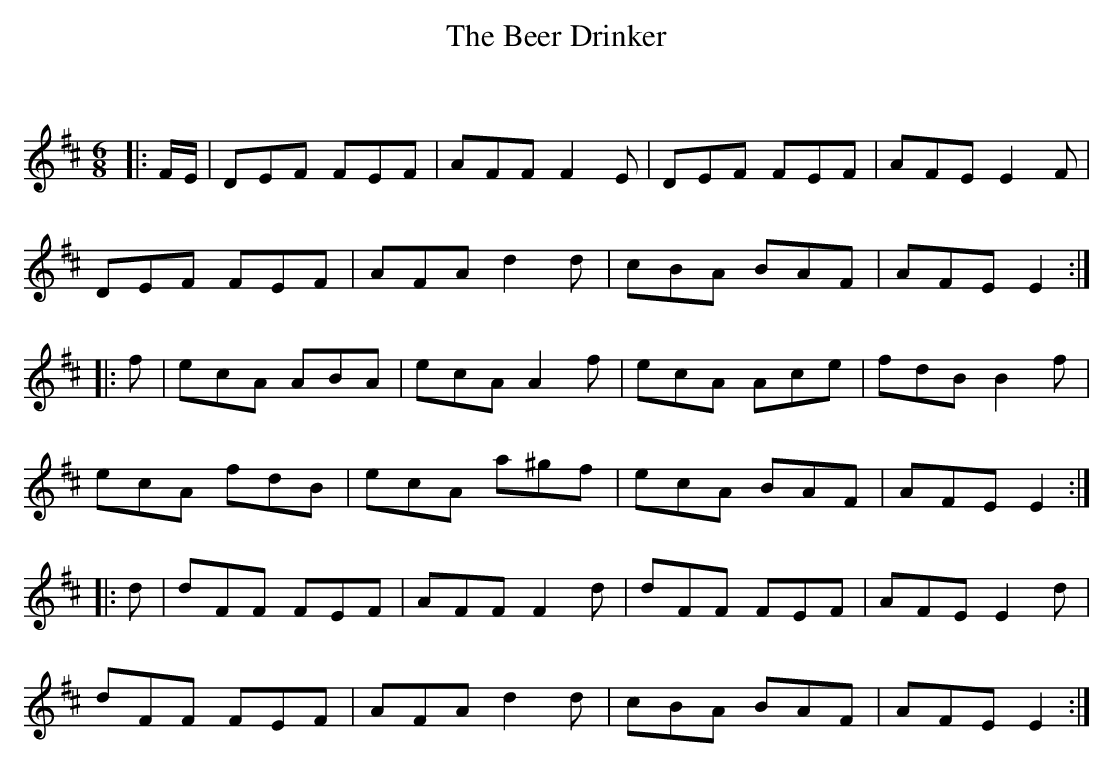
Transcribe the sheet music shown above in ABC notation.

X:1
T: The Beer Drinker
C:
Q:180
K:D
M:6/8
L:1/16
|:FE|D2E2F2 F2E2F2|A2F2F2 F4E2|D2E2F2 F2E2F2|A2F2E2 E4F2|
D2E2F2 F2E2F2|A2F2A2 d4d2|c2B2A2 B2A2F2|A2F2E2 E4:|
|:f2|e2c2A2 A2B2A2|e2c2A2 A4f2|e2c2A2 A2c2e2|f2d2B2 B4f2|
e2c2A2 f2d2B2|e2c2A2 a2^g2f2|e2c2A2 B2A2F2|A2F2E2 E4:|
|:d2|d2F2F2 F2E2F2|A2F2F2 F4d2|d2F2F2 F2E2F2|A2F2E2 E4d2|
d2F2F2 F2E2F2|A2F2A2 d4d2|c2B2A2 B2A2F2|A2F2E2 E4:|
